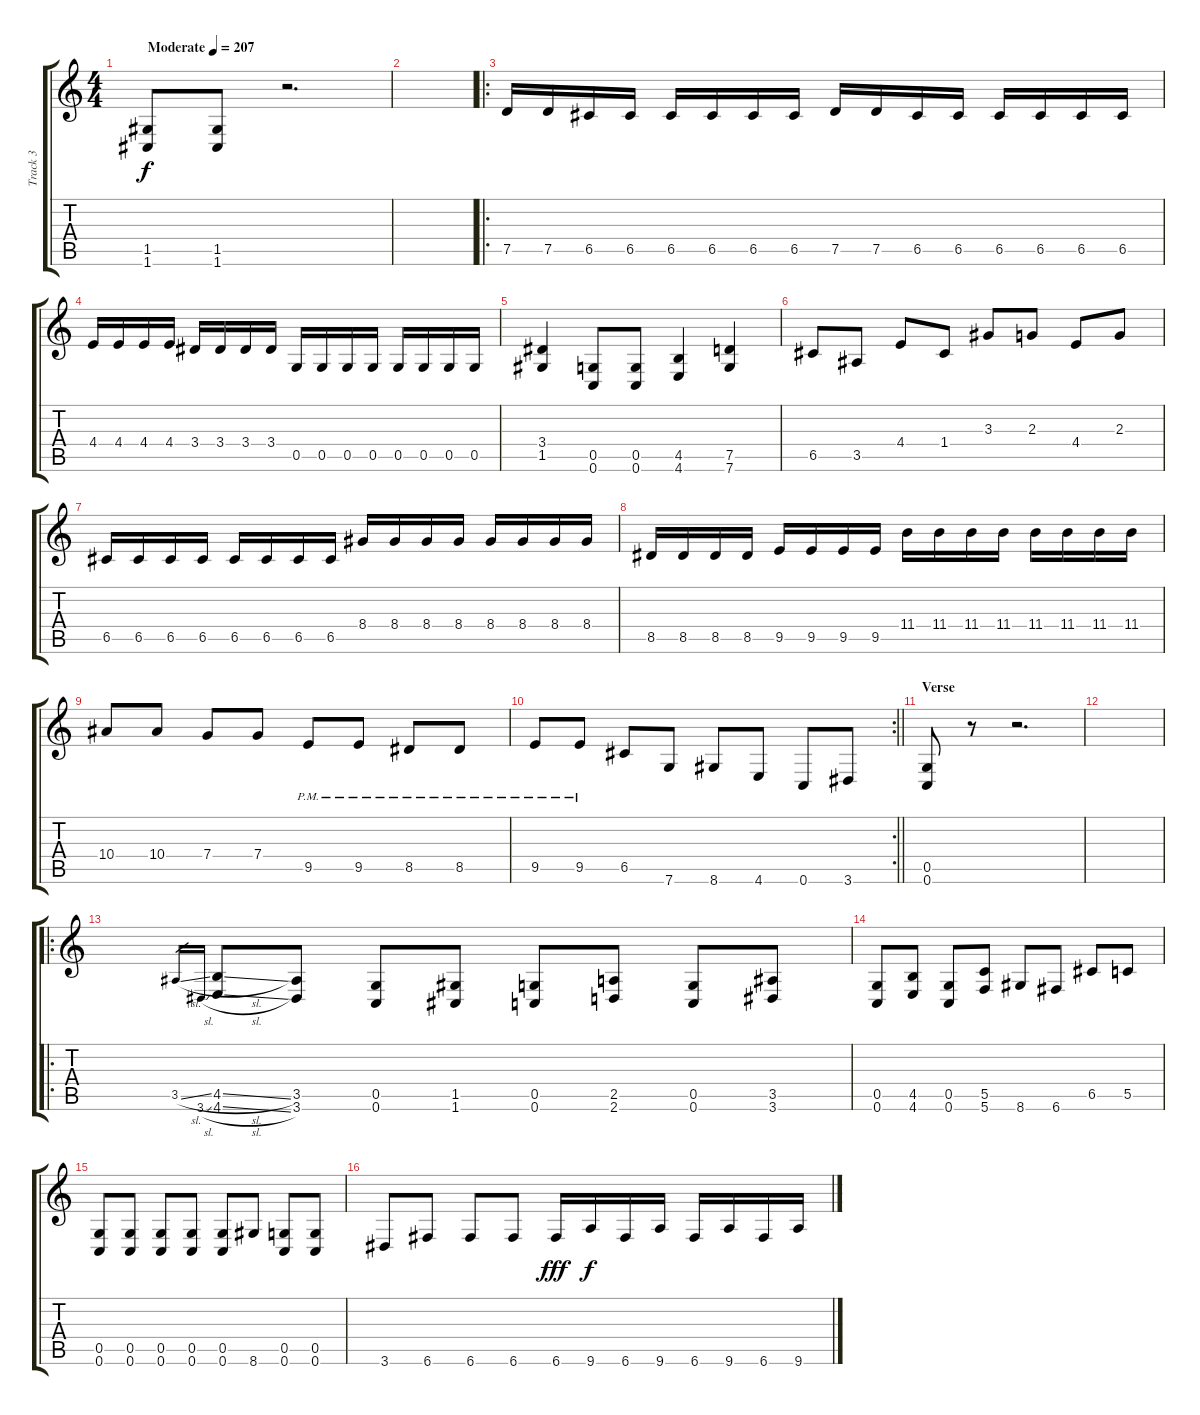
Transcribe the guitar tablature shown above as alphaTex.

\track ("Track 3" "Track 3") {instrument distortionguitar}
\staff {score tabs}
\tuning (D4 A3 F3 C3 G2 C2) {hide}
\ts (4 4)
\tempo (207 "Moderate")
\clef g2
\ks c
(1.5 1.6).8{dy f instrument distortionguitar} (1.5 1.6).8 r.2{d} |
|
\ro
7.5.16 7.5.16 6.5.16 6.5.16 6.5.16 6.5.16 6.5.16 6.5.16 7.5.16 7.5.16 6.5.16 6.5.16 6.5.16 6.5.16 6.5.16 6.5.16 |
4.4.16 4.4.16 4.4.16 4.4.16 3.4.16 3.4.16 3.4.16 3.4.16 0.5.16 0.5.16 0.5.16 0.5.16 0.5.16 0.5.16 0.5.16 0.5.16 |
(3.4 1.5).4 (0.5 0.6).8 (0.5 0.6).8 (4.5 4.6).4 (7.5 7.6).4 |
6.5.8 3.5.8 4.4.8 1.4.8 3.3.8 2.3.8 4.4.8 2.3.8 |
6.5.16 6.5.16 6.5.16 6.5.16 6.5.16 6.5.16 6.5.16 6.5.16 8.4.16 8.4.16 8.4.16 8.4.16 8.4.16 8.4.16 8.4.16 8.4.16 |
8.5.16 8.5.16 8.5.16 8.5.16 9.5.16 9.5.16 9.5.16 9.5.16 11.4.16 11.4.16 11.4.16 11.4.16 11.4.16 11.4.16 11.4.16 11.4.16 |
10.4.8 10.4.8 7.4.8 7.4.8 9.5{pm}.8 9.5{pm}.8 8.5{pm}.8 8.5{pm}.8 |
\rc 2
\barLineRight lightlight
9.5{pm}.8 9.5{pm}.8 6.5.8 7.6.8 8.6.8 4.6.8 0.6.8 3.6.8 |
\section ("" "Verse")
(0.5 0.6).8 r.8 r.2{d} |
|
\ro
3.5{sl}.16{gr} 3.6{sl}.16{gr} (4.5{sl} 4.6{sl}).8 (3.5 3.6).8 (0.5 0.6).8 (1.5 1.6).8 (0.5 0.6).8 (2.5 2.6).8 (0.5 0.6).8 (3.5 3.6).8 |
(0.5 0.6).8 (4.5 4.6).8 (0.5 0.6).8 (5.5 5.6).8 8.6.8 6.6.8 6.5.8 5.5.8 |
(0.5 0.6).8 (0.5 0.6).8 (0.5 0.6).8 (0.5 0.6).8 (0.5 0.6).8 8.6.8 (0.5 0.6).8 (0.5 0.6).8 |
3.6.8 6.6.8 6.6.8 6.6.8 6.6.16{dy fff} 9.6.16{dy f} 6.6.16 9.6.16 6.6.16 9.6.16 6.6.16 9.6.16
